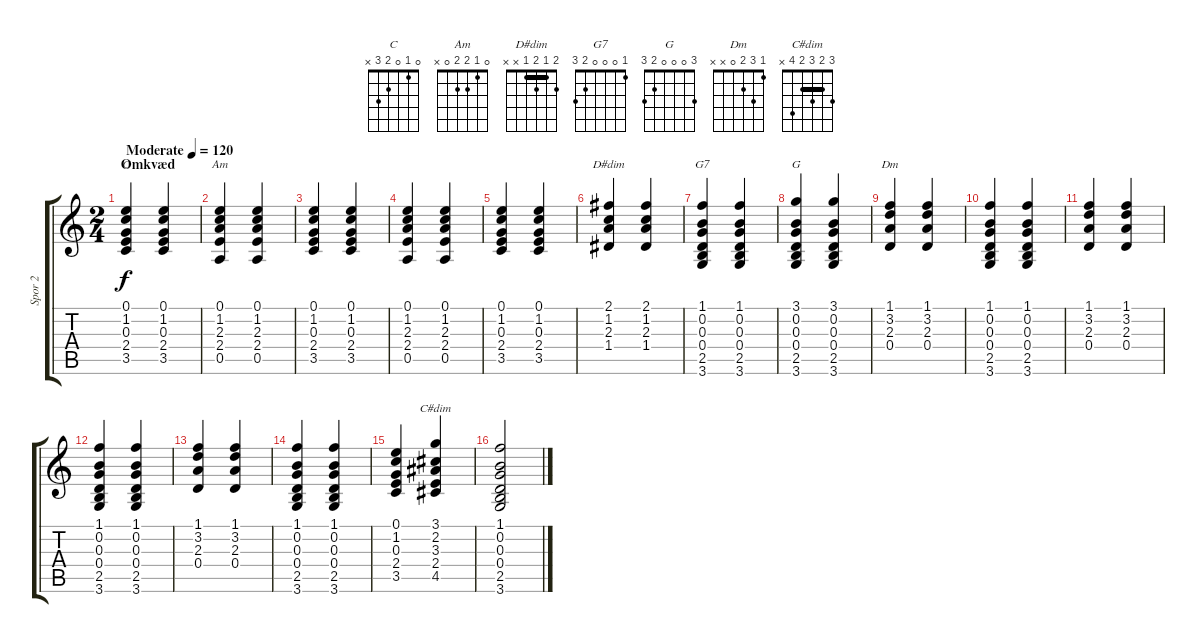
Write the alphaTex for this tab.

\track ("Spor 2" "Spor 2") {instrument acousticguitarsteel}
\staff {score tabs}
\tuning (E4 B3 G3 D3 A2 E2) {hide}
\chord ("C" 0 1 0 2 3 x)
\chord ("Am" 0 1 2 2 0 x)
\chord ("D#dim" 2 1 2 1 x x) {barre 1}
\chord ("G7" 1 0 0 0 2 3)
\chord ("G" 3 0 0 0 2 3)
\chord ("Dm" 1 3 2 0 x x)
\chord ("C#dim" 3 2 3 2 4 x) {barre 2}
\ts (2 4)
\section ("" "Omkvæd")
\tempo (120 "Moderate")
\clef g2
\ks c
(0.1 1.2 0.3 2.4 3.5).4{ch "C" dy f instrument acousticguitarsteel} (0.1 1.2 0.3 2.4 3.5).4 |
(0.1 1.2 2.3 2.4 0.5).4{ch "Am"} (0.1 1.2 2.3 2.4 0.5).4 |
(0.1 1.2 0.3 2.4 3.5).4 (0.1 1.2 0.3 2.4 3.5).4 |
(0.1 1.2 2.3 2.4 0.5).4 (0.1 1.2 2.3 2.4 0.5).4 |
(0.1 1.2 0.3 2.4 3.5).4 (0.1 1.2 0.3 2.4 3.5).4 |
(2.1 1.2 2.3 1.4).4{ch "D#dim"} (2.1 1.2 2.3 1.4).4 |
(1.1 0.2 0.3 0.4 2.5 3.6).4{ch "G7"} (1.1 0.2 0.3 0.4 2.5 3.6).4 |
(3.1 0.2 0.3 0.4 2.5 3.6).4{ch "G"} (3.1 0.2 0.3 0.4 2.5 3.6).4 |
(1.1 3.2 2.3 0.4).4{ch "Dm"} (1.1 3.2 2.3 0.4).4 |
(1.1 0.2 0.3 0.4 2.5 3.6).4 (1.1 0.2 0.3 0.4 2.5 3.6).4 |
(1.1 3.2 2.3 0.4).4 (1.1 3.2 2.3 0.4).4 |
(1.1 0.2 0.3 0.4 2.5 3.6).4 (1.1 0.2 0.3 0.4 2.5 3.6).4 |
(1.1 3.2 2.3 0.4).4 (1.1 3.2 2.3 0.4).4 |
(1.1 0.2 0.3 0.4 2.5 3.6).4 (1.1 0.2 0.3 0.4 2.5 3.6).4 |
(0.1 1.2 0.3 2.4 3.5).4 (3.1 2.2 3.3 2.4 4.5).4{ch "C#dim"} |
(1.1 0.2 0.3 0.4 2.5 3.6).2
